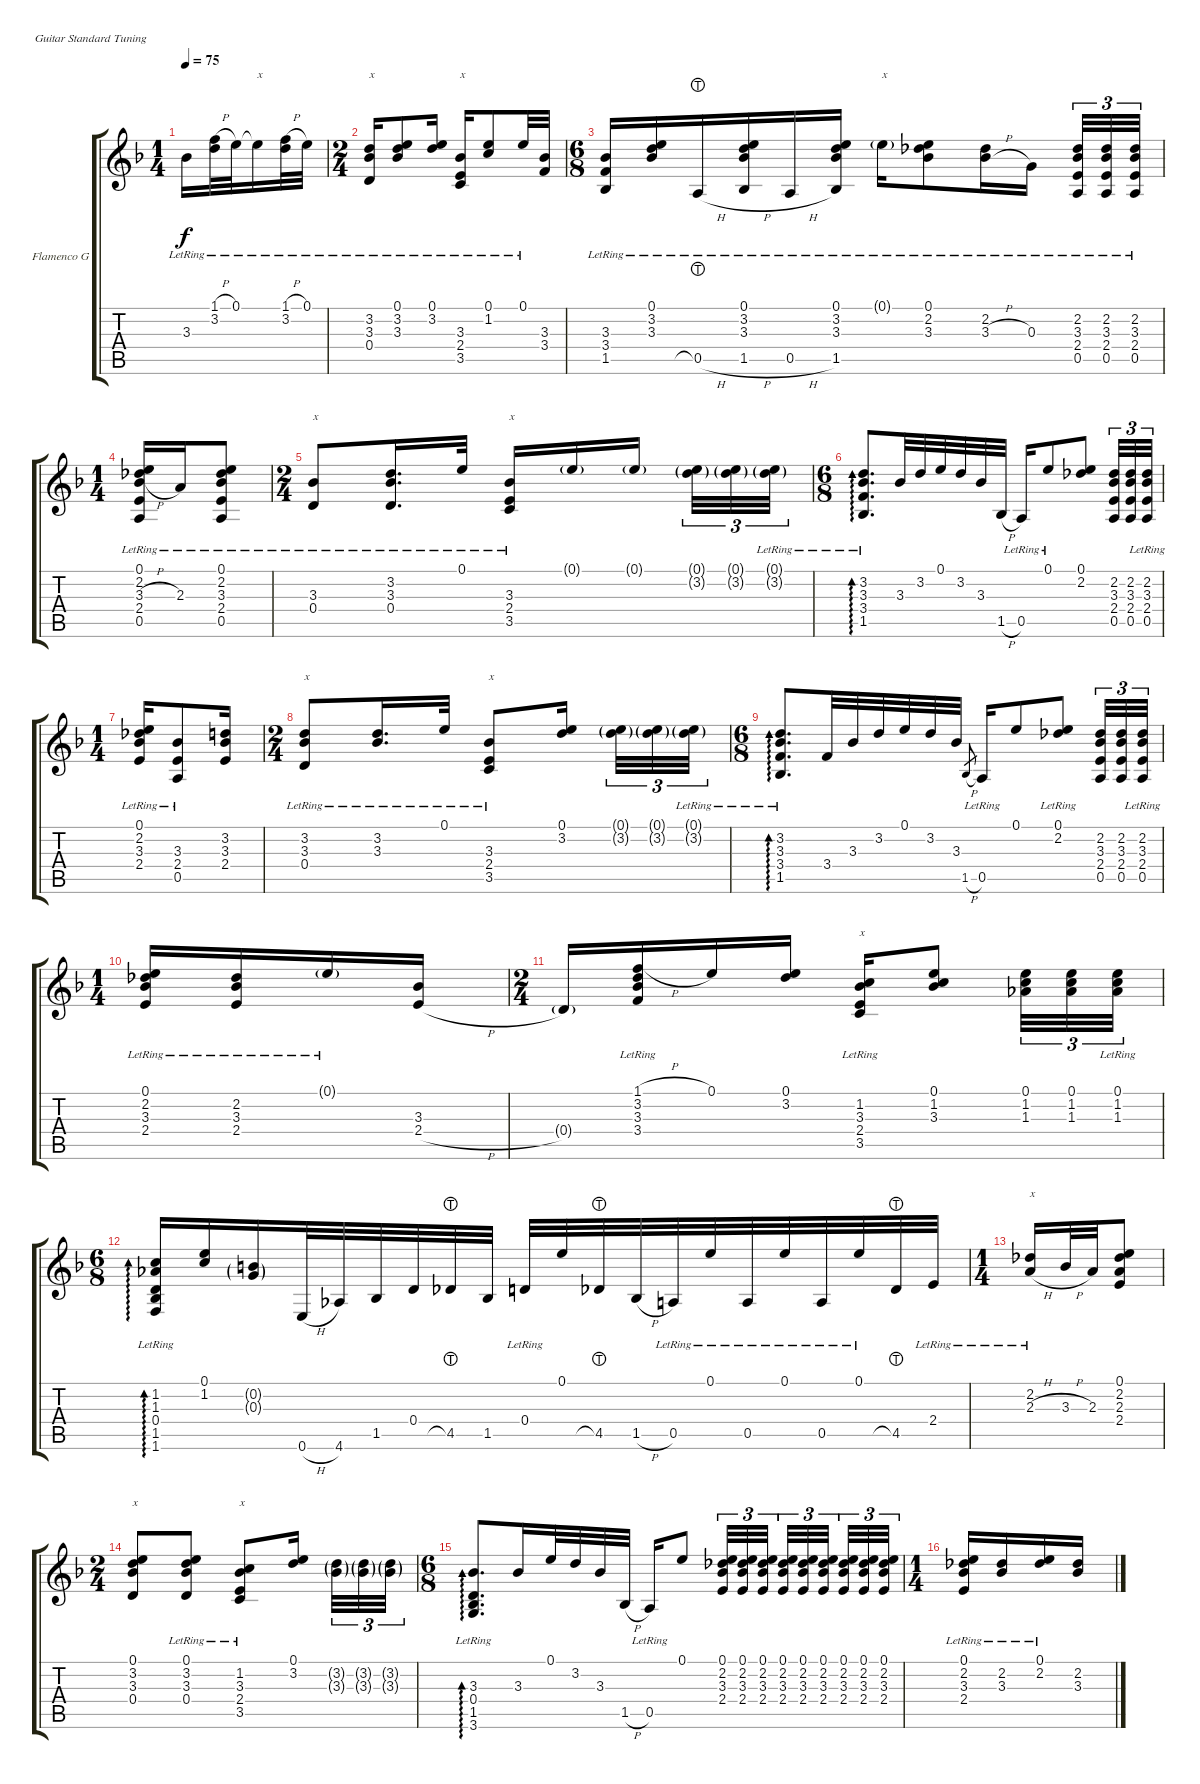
\defaultSystemsLayout 4
\bracketExtendMode groupsimilarinstruments
\firstSystemTrackNameOrientation horizontal
\otherSystemsTrackNameOrientation horizontal
\track ("Flamenco Guitar" "Flamenco G") {instrument acousticguitarnylon}
\staff {score tabs}
\tuning (E4 B3 G3 D3 A2 E2)
\ts (1 4)
\tempo 75
\clef g2
\ks f
3.3{lr}.16{dy f} (1.1{h lr} 3.2{lr}).32 0.1{lr}.32 0.1{lr t}.16{txt "x"} (1.1{h lr} 3.2{lr}).32 0.1{lr}.32 |
\ts (2 4)
(0.4{lr} 3.3{lr} 3.2{lr}).16{txt "x"} (0.1{lr} 3.2{lr} 3.3{lr}).8 (0.1{lr} 3.2{lr}).16 (3.5{lr} 2.4{lr} 3.3{lr}).16{txt "x"} (0.1{lr} 1.2).8 0.1{lr}.32 (3.3 3.4).32 |
\ts (6 8)
(1.5{lr} 3.4{lr} 3.3{lr}).16 (3.2{lr} 3.3{lr} 0.1{lr}).16 0.5{h lht lr}.16 (1.5{h lr} 3.3{lr} 3.2{lr} 0.1{lr}).16 0.5{h lr}.16 (1.5{lr} 0.1{lr} 3.2{lr} 3.3{lr}).16 0.1{g lr}.16{txt "x"} (2.2{lr} 3.3{lr} 0.1{lr}).8 (2.2{lr} 3.3{h lr}).16 0.3{lr}.16 (0.5{lr} 2.4{lr} 3.3{lr} 2.2{lr}).32{tu (3 2)} (0.5{lr} 2.4{lr} 3.3{lr} 2.2{lr}).32{tu (3 2)} (0.5{lr} 2.4{lr} 3.3{lr} 2.2{lr}).32{tu (3 2)} |
\ts (1 4)
(2.4{lr} 3.3{h lr} 2.2{lr} 0.1{lr} 0.5{lr}).16 2.3{lr}.16 (0.5{lr} 2.4{lr} 3.3{lr} 2.2{lr} 0.1{lr}).8 |
\ts (2 4)
\scale
0.412405 (0.4{lr} 3.3{lr}).8{txt "x"} (3.2{lr} 3.3{lr} 0.4{lr}).16{d} 0.1{lr}.32 (3.5{lr} 2.4{lr} 3.3{lr}).16{txt "x"} 0.1{g}.16 0.1{g}.16 (0.1{g} 3.2{g}).32{tu (3 2)} (0.1{g} 3.2{g}).32{tu (3 2)} (0.1{g lr} 3.2{g}).32{tu (3 2)} |
\ts (6 8)
\scale
0.418517 (1.5{lr} 3.4{lr} 3.3{lr} 3.2{lr}).8{d ad 0} 3.3.32 3.2.32 0.1.32 3.2.32 3.3.32 1.5{h}.32 0.5{lr}.16 0.1{lr}.8 (0.1 2.2).8 (0.5 2.4 3.3 2.2).32{tu (3 2)} (0.5 2.4 3.3 2.2).32{tu (3 2)} (0.5{lr} 2.4{lr} 3.3{lr} 2.2{lr}).32{tu (3 2)} |
\ts (1 4)
\scale
0.168999 (2.4{lr} 3.3{lr} 2.2{lr} 0.1{lr}).16 (0.5{lr} 2.4{lr} 3.3{lr}).8 (2.4 3.3 3.2).16 |
\ts (2 4)
\scale
0.397669 (0.4{lr} 3.3{lr} 3.2{lr}).8{txt "x"} (3.2{lr} 3.3{lr}).16{d} 0.1{lr}.32 (3.5{lr} 2.4{lr} 3.3{lr}).8{txt "x"} (0.1 3.2).16 (3.2{g} 0.1{g}).32{tu (3 2)} (3.2{g} 0.1{g}).32{tu (3 2)} (3.2{g lr} 0.1{g lr}).32{tu (3 2)} |
\ts (6 8)
\scale
0.426537 (3.2{lr} 3.3{lr} 3.4{lr} 1.5{lr}).8{d ad 0} 3.4.32 3.3.32 3.2.32 0.1.32 3.2.32 3.3.32 1.5{h}.8{gr} 0.5{lr}.16 0.1.8 (0.1{lr} 2.2).8 (0.5 2.4 3.3 2.2).32{tu (3 2)} (0.5 2.4 3.3 2.2).32{tu (3 2)} (0.5{lr} 2.4{lr} 3.3{lr} 2.2{lr}).32{tu (3 2)} |
\ts (1 4)
\scale
0.175613 (2.4{lr} 3.3{lr} 2.2{lr} 0.1{lr}).16 (2.2{lr} 3.3{lr} 2.4{lr}).16 0.1{g lr}.16 (2.4{h} 3.3).16 |
\ts (2 4)
\scale
0.329538 0.4{g}.16 (1.1{h lr} 3.2{lr} 3.3{lr} 3.4{lr}).16 0.1.16 (0.1 3.2).16 (3.5{lr} 2.4{lr} 3.3{lr} 1.2{lr}).16{txt "x"} (0.1 1.2 3.3).8 (0.1 1.2 1.3).32{tu (3 2)} (0.1 1.2 1.3).32{tu (3 2)} (0.1{lr} 1.2{lr} 1.3{lr}).32{tu (3 2)} |
\ts (6 8)
\scale
0.495868 (1.6{lr} 1.5{lr} 0.4{lr} 1.3{lr} 1.2{lr}).16{ad 0} (0.1 1.2).16 (0.3{g} 0.2{g}).16 0.6{h}.32 4.6.32 1.5.32 0.4.32 4.5{lht}.32 1.5.32 0.4{lr}.32 0.1.32 4.5{lht}.32 1.5{h}.32 0.5{lr}.32 0.1{lr}.32 0.5{lr}.32 0.1{lr}.32 0.5{lr}.32 0.1{lr}.32 4.5{lht}.32 2.4{lr}.32 |
\ts (1 4)
\scale
0.172953 (2.3{h lr} 2.2{lr}).16{txt "x"} 3.3{h}.32 2.3.32 (2.4 2.3 2.2 0.1).8 |
\ts (2 4)
(0.4 3.3 3.2 0.1).8{txt "x"} (0.4{lr} 3.3{lr} 3.2{lr} 0.1{lr}).8 (3.5{lr} 2.4{lr} 3.3{lr} 1.2{lr}).8{txt "x"} (0.1 3.2).16 (3.2{g} 3.3{g}).32{tu (3 2)} (3.2{g} 3.3{g}).32{tu (3 2)} (3.2{g} 3.3{g}).32{tu (3 2)} |
\ts (6 8)
(3.6{lr} 1.5{lr} 0.4{lr} 3.3{lr}).8{d ad 0} 3.3.16 0.1.32 3.2.32 3.3.32 1.5{h}.32 0.5{lr}.16 0.1.8 (0.1 2.2 3.3 2.4).32{tu (3 2)} (0.1 2.2 3.3 2.4).32{tu (3 2)} (0.1 2.2 3.3 2.4).32{tu (3 2)} (0.1 2.2 3.3 2.4).32{tu (3 2)} (0.1 2.2 3.3 2.4).32{tu (3 2)} (0.1 2.2 3.3 2.4).32{tu (3 2)} (0.1 2.2 3.3 2.4).32{tu (3 2)} (0.1 2.2 3.3 2.4).32{tu (3 2)} (0.1 2.2 3.3 2.4).32{tu (3 2)} |
\ts (1 4)
(0.1{lr} 2.2{lr} 3.3{lr} 2.4{lr}).16 (2.2{lr} 3.3{lr}).16 (0.1{lr} 2.2{lr}).16 (3.3 2.2{h}).16
